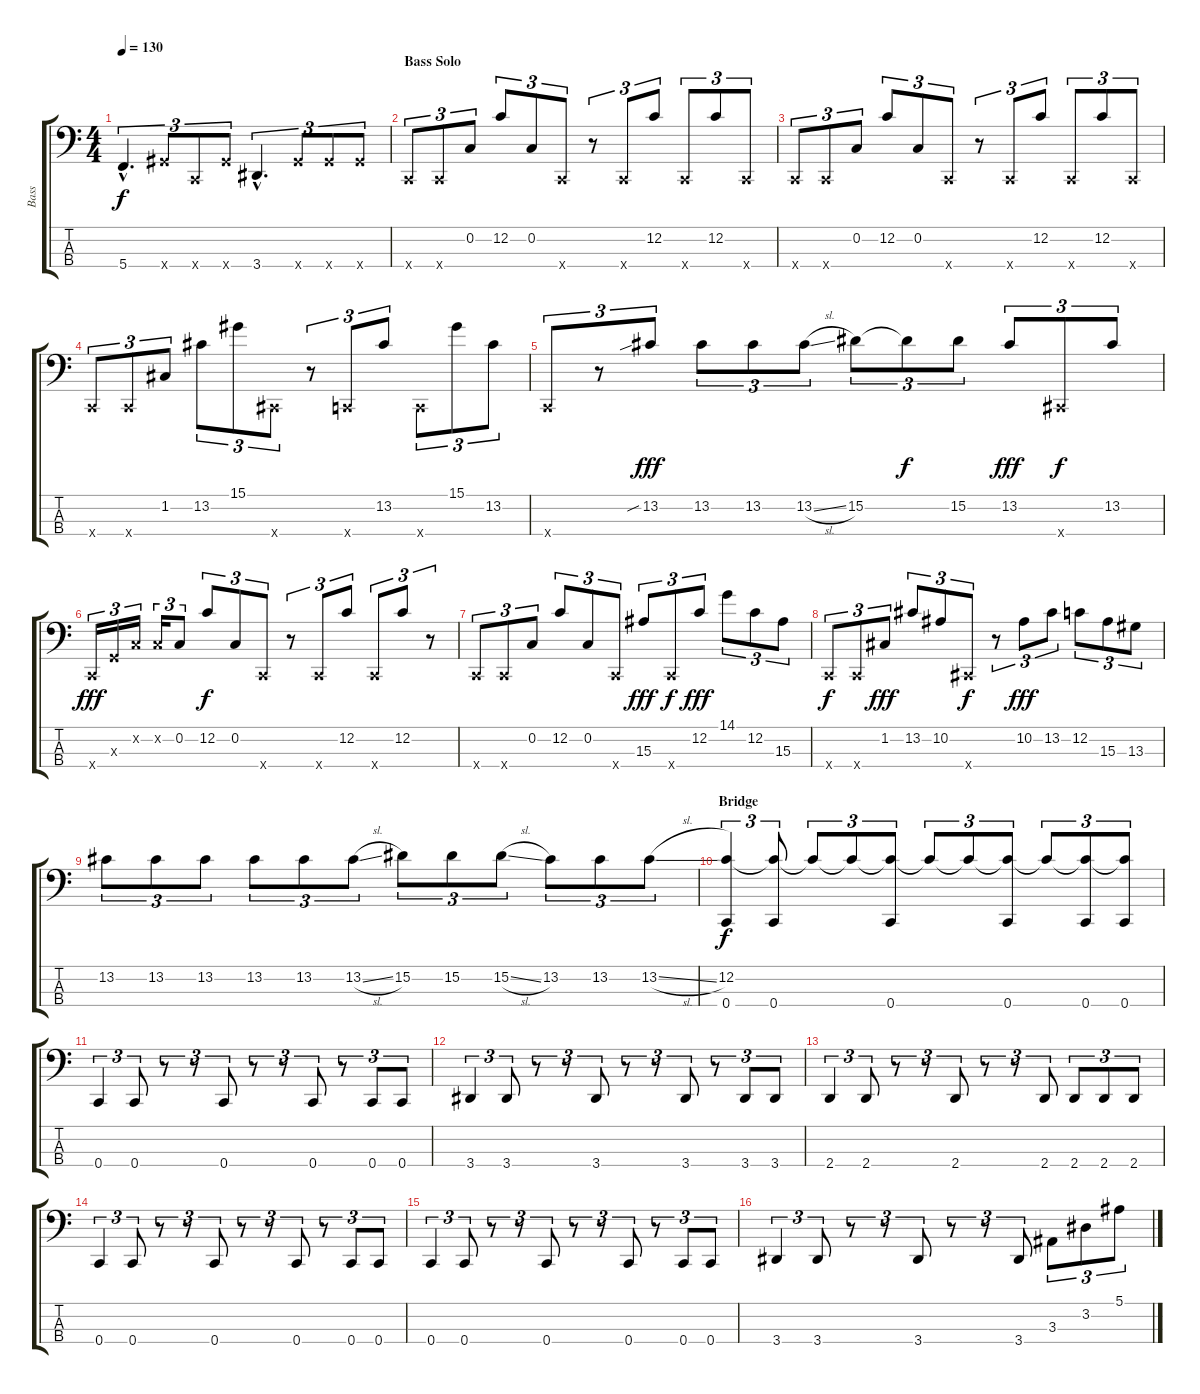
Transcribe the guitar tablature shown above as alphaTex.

\track ("Bass" "Bass") {instrument electricbasspick}
\staff {score tabs}
\tuning (F2 C2 G1 C1) {hide}
\ts (4 4)
\tempo 130
\clef f4
\ks c
5.4{hac}.4{d tu (3 2) dy f} 8.4{x}.8{tu (3 2)} 0.4{x}.8{tu (3 2)} 8.4{x}.8{tu (3 2)} 3.4{hac}.4{d tu (3 2)} 8.4{x}.8{tu (3 2)} 8.4{x}.8{tu (3 2)} 8.4{x}.8{tu (3 2)} |
\section ("" "Bass Solo")
0.4{x}.8{tu (3 2) instrument slapbass1} 0.4{x}.8{tu (3 2)} 0.2.8{tu (3 2)} 12.2.8{tu (3 2)} 0.2.8{tu (3 2)} 0.4{x}.8{tu (3 2)} r.8{tu (3 2)} 0.4{x}.8{tu (3 2)} 12.2.8{tu (3 2)} 0.4{x}.8{tu (3 2)} 12.2.8{tu (3 2)} 0.4{x}.8{tu (3 2)} |
0.4{x}.8{tu (3 2) instrument slapbass1} 0.4{x}.8{tu (3 2)} 0.2.8{tu (3 2)} 12.2.8{tu (3 2)} 0.2.8{tu (3 2)} 0.4{x}.8{tu (3 2)} r.8{tu (3 2)} 0.4{x}.8{tu (3 2)} 12.2.8{tu (3 2)} 0.4{x}.8{tu (3 2)} 12.2.8{tu (3 2)} 0.4{x}.8{tu (3 2)} |
0.4{x}.8{tu (3 2)} 0.4{x}.8{tu (3 2)} 1.2.8{tu (3 2)} 13.2.8{tu (3 2)} 15.1.8{tu (3 2)} 1.4{x}.8{tu (3 2)} r.8{tu (3 2)} 0.4{x}.8{tu (3 2)} 13.2.8{tu (3 2)} 0.4{x}.8{tu (3 2)} 15.1.8{tu (3 2)} 13.2.8{tu (3 2)} |
0.4{x}.8{tu (3 2)} r.8{tu (3 2)} 13.2{sib}.8{tu (3 2) dy fff} 13.2.8{tu (3 2)} 13.2.8{tu (3 2)} 13.2{sl}.8{tu (3 2)} 15.2.8{tu (3 2)} 15.2{t}.8{tu (3 2) dy f} 15.2.8{tu (3 2)} 13.2.8{tu (3 2) dy fff} 1.4{x}.8{tu (3 2) dy f} 13.2.8{tu (3 2)} |
0.4{x}.16{tu (3 2) dy fff} 0.3{x}.16{tu (3 2)} 0.2{x}.16{tu (3 2)} 0.2{x}.16{tu (3 2)} 0.2.8{tu (3 2)} 12.2.8{tu (3 2) dy f} 0.2.8{tu (3 2)} 0.4{x}.8{tu (3 2)} r.8{tu (3 2)} 0.4{x}.8{tu (3 2)} 12.2.8{tu (3 2)} 0.4{x}.8{tu (3 2)} 12.2.8{tu (3 2)} r.8{tu (3 2)} |
0.4{x}.8{tu (3 2)} 0.4{x}.8{tu (3 2)} 0.2.8{tu (3 2)} 12.2.8{tu (3 2)} 0.2.8{tu (3 2)} 0.4{x}.8{tu (3 2)} 15.3.8{tu (3 2) dy fff} 0.4{x}.8{tu (3 2) dy f} 12.2.8{tu (3 2) dy fff} 14.1.8{tu (3 2)} 12.2.8{tu (3 2)} 15.3.8{tu (3 2)} |
0.4{x}.8{tu (3 2) dy f} 0.4{x}.8{tu (3 2)} 1.2.8{tu (3 2) dy fff} 13.2.8{tu (3 2)} 10.2.8{tu (3 2)} 1.4{x}.8{tu (3 2) dy f} r.8{tu (3 2)} 10.2.8{tu (3 2) dy fff} 13.2.8{tu (3 2)} 12.2.8{tu (3 2)} 15.3.8{tu (3 2)} 13.3.8{tu (3 2)} |
13.2.8{tu (3 2)} 13.2.8{tu (3 2)} 13.2.8{tu (3 2)} 13.2.8{tu (3 2)} 13.2.8{tu (3 2)} 13.2{sl}.8{tu (3 2)} 15.2.8{tu (3 2)} 15.2.8{tu (3 2)} 15.2{sl}.8{tu (3 2)} 13.2.8{tu (3 2)} 13.2.8{tu (3 2)} 13.2{sl}.8{tu (3 2)} |
\section ("" "Bridge")
(12.2 0.4).4{tu (3 2) dy f instrument electricbassfinger} (12.2{t} 0.4).8{tu (3 2)} 12.2{t}.8{tu (3 2)} 12.2{t}.8{tu (3 2)} (12.2{t} 0.4).8{tu (3 2)} 12.2{t}.8{tu (3 2)} 12.2{t}.8{tu (3 2)} (12.2{t} 0.4).8{tu (3 2)} 12.2{t}.8{tu (3 2)} (12.2{t} 0.4).8{tu (3 2)} (12.2{t} 0.4).8{tu (3 2)} |
0.4.4{tu (3 2) instrument electricbassfinger} 0.4.8{tu (3 2)} r.8{tu (3 2)} r.8{tu (3 2)} 0.4.8{tu (3 2)} r.8{tu (3 2)} r.8{tu (3 2)} 0.4.8{tu (3 2)} r.8{tu (3 2)} 0.4.8{tu (3 2)} 0.4.8{tu (3 2)} |
3.4.4{tu (3 2) instrument electricbassfinger} 3.4.8{tu (3 2)} r.8{tu (3 2)} r.8{tu (3 2)} 3.4.8{tu (3 2)} r.8{tu (3 2)} r.8{tu (3 2)} 3.4.8{tu (3 2)} r.8{tu (3 2)} 3.4.8{tu (3 2)} 3.4.8{tu (3 2)} |
2.4.4{tu (3 2) instrument electricbassfinger} 2.4.8{tu (3 2)} r.8{tu (3 2)} r.8{tu (3 2)} 2.4.8{tu (3 2)} r.8{tu (3 2)} r.8{tu (3 2)} 2.4.8{tu (3 2)} 2.4.8{tu (3 2)} 2.4.8{tu (3 2)} 2.4.8{tu (3 2)} |
0.4.4{tu (3 2) instrument electricbassfinger} 0.4.8{tu (3 2)} r.8{tu (3 2)} r.8{tu (3 2)} 0.4.8{tu (3 2)} r.8{tu (3 2)} r.8{tu (3 2)} 0.4.8{tu (3 2)} r.8{tu (3 2)} 0.4.8{tu (3 2)} 0.4.8{tu (3 2)} |
0.4.4{tu (3 2) instrument electricbassfinger} 0.4.8{tu (3 2)} r.8{tu (3 2)} r.8{tu (3 2)} 0.4.8{tu (3 2)} r.8{tu (3 2)} r.8{tu (3 2)} 0.4.8{tu (3 2)} r.8{tu (3 2)} 0.4.8{tu (3 2)} 0.4.8{tu (3 2)} |
3.4.4{tu (3 2) instrument electricbassfinger} 3.4.8{tu (3 2)} r.8{tu (3 2)} r.8{tu (3 2)} 3.4.8{tu (3 2)} r.8{tu (3 2)} r.8{tu (3 2)} 3.4.8{tu (3 2)} 3.3.8{tu (3 2)} 3.2.8{tu (3 2)} 5.1.8{tu (3 2)}
